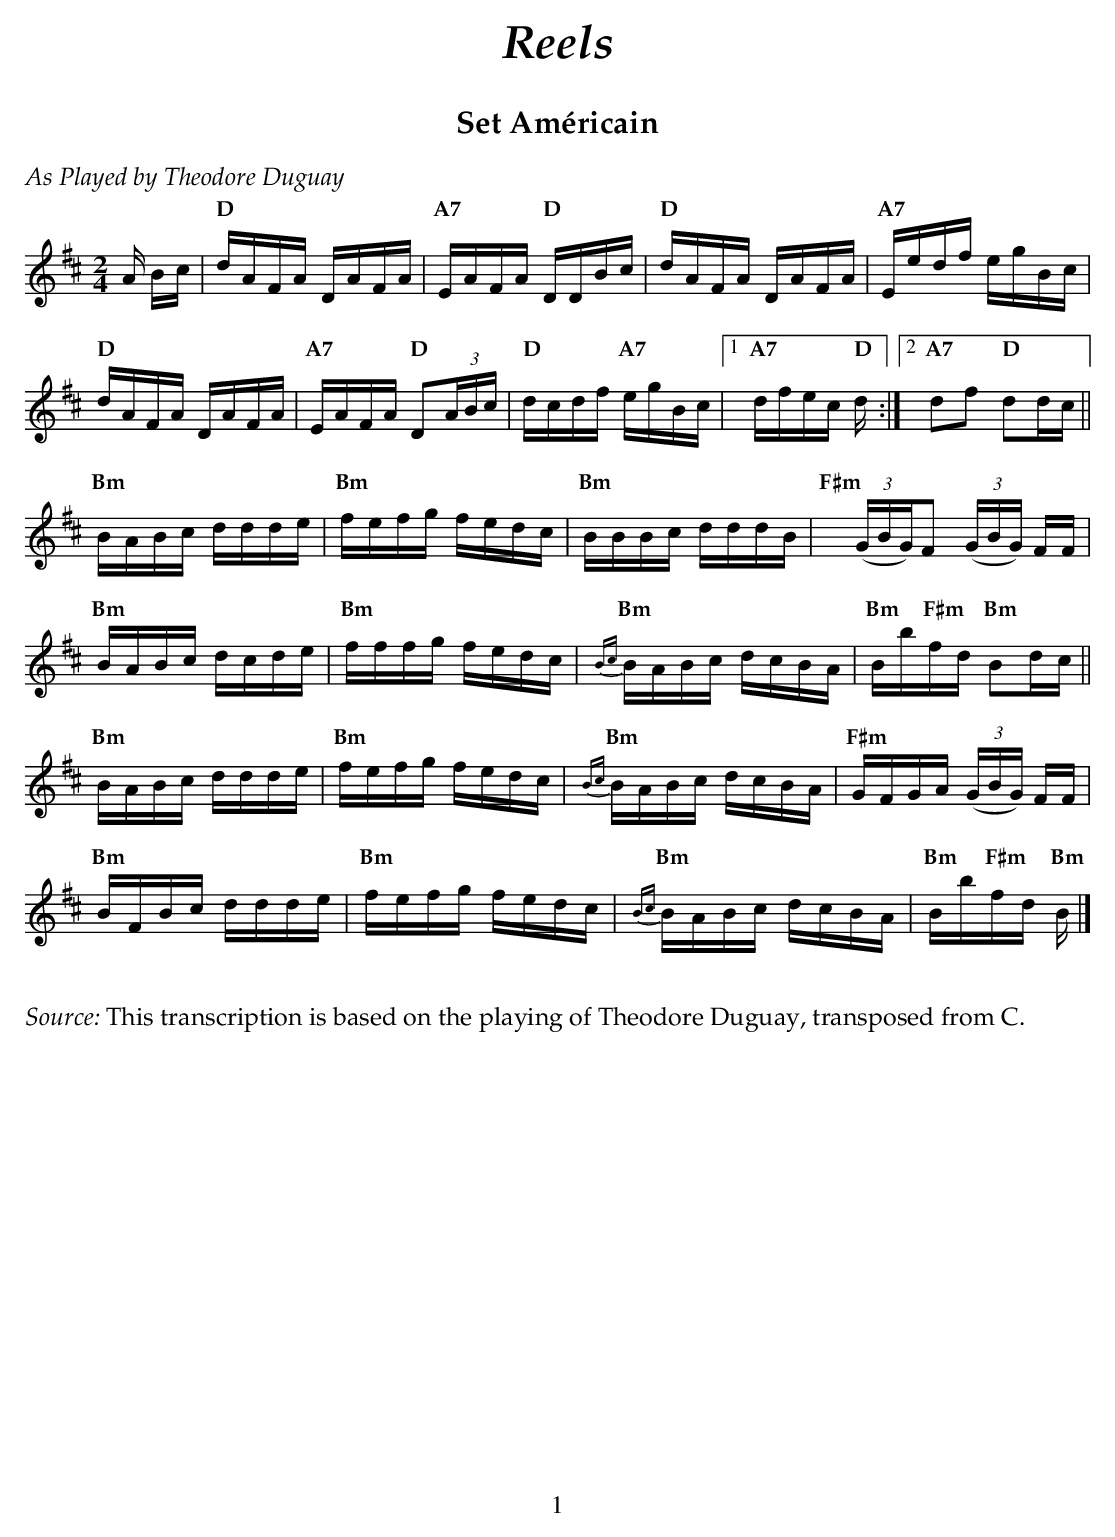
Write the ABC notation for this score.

X:1
T:Set Américain
M:2/4
L:1/16
K:D
%%text $2As Played by Theodore Duguay$0
A Bc | \
"D" dAFA DAFA | "A7" EAFA "D" DDBc | "D" dAFA DAFA | "A7" Eedf egBc |
"D" dAFA DAFA | "A7" EAFA "D" D2(3ABc | "D" dcdf "A7" egBc |1\
"A7" dfec "D" d :|2 "A7" d2f2 "D" d2dc ||
"Bm" BABc ddde | "Bm" fefg fedc | "Bm" BBBc dddB | "F#m" yy((3GBG)F2 ((3GBG) FF |
"Bm" BABc dcde | "Bm" fffg fedc | "Bm" {Bc}BABc dcBA | "Bm" Bb"F#m"fd "Bm" B2dc ||
"Bm" BABc ddde | "Bm" fefg fedc | "Bm" {Bc}BABc dcBA | "F#m" GFGA ((3GBG) FF |
"Bm" BFBc ddde | "Bm" fefg fedc | "Bm" {Bc}BABc dcBA | "Bm" Bb"F#m"fd "Bm" B |]
